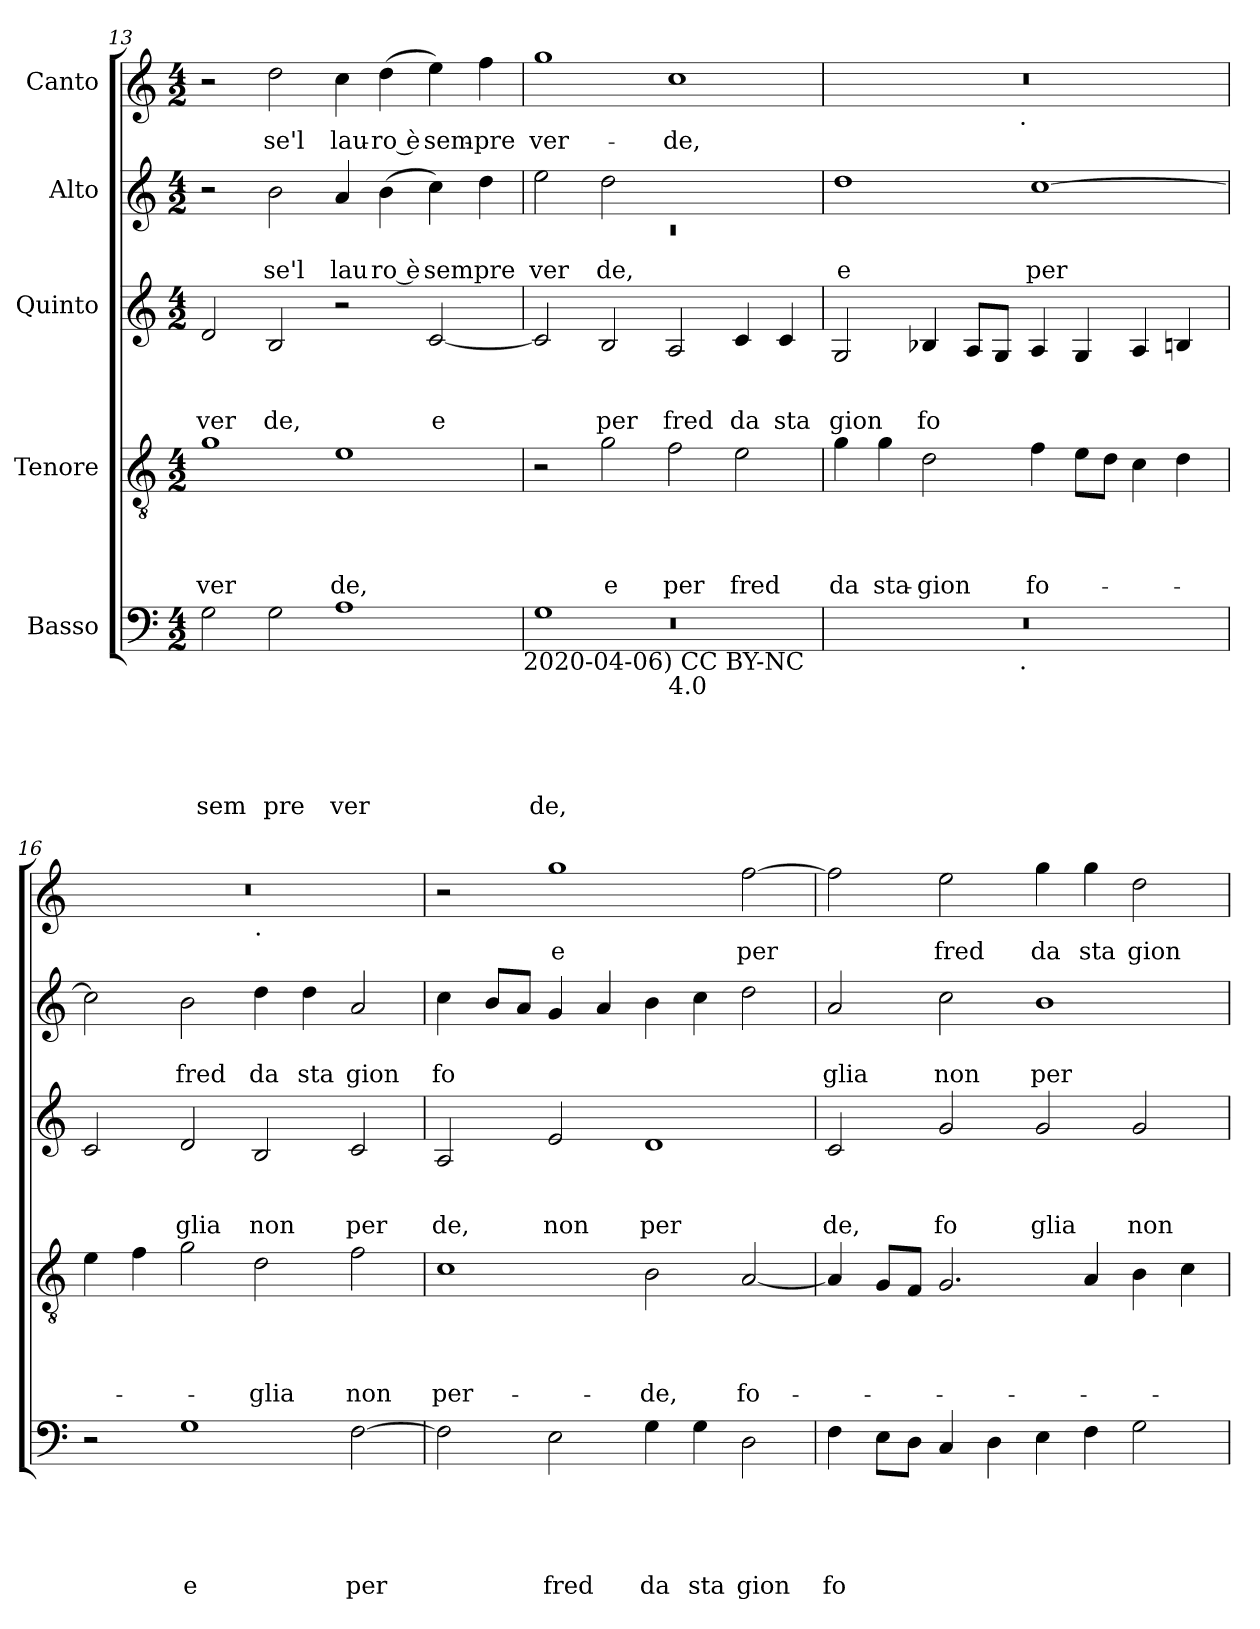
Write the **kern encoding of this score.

**kern	**text	**text	**text	**text	**text	**kern	**text	**text	**text	**text	**kern	**text	**text	**text	**kern	**text	**text	**kern	**text
*part5	*part5	*part5	*part5	*part5	*part5	*part4	*part4	*part4	*part4	*part4	*part3	*part3	*part3	*part3	*part2	*part2	*part2	*part1	*part1
*staff5	*staff5	*staff5	*staff5	*staff5	*staff5	*staff4	*staff4	*staff4	*staff4	*staff4	*staff3	*staff3	*staff3	*staff3	*staff2	*staff2	*staff2	*staff1	*staff1
*I"Basso	*	*	*	*	*	*I"Tenore	*	*	*	*	*I"Quinto	*	*	*	*I"Alto	*	*	*I"Canto	*
*clefF4	*	*	*	*	*	*clefGv2	*	*	*	*	*clefG2	*	*	*	*clefG2	*	*	*clefG2	*
*k[]	*	*	*	*	*	*k[]	*	*	*	*	*k[]	*	*	*	*k[]	*	*	*k[]	*
*C:	*	*	*	*	*	*C:	*	*	*	*	*C:	*	*	*	*C:	*	*	*C:	*
*M4/2	*	*	*	*	*	*M4/2	*	*	*	*	*M4/2	*	*	*	*M4/2	*	*	*M4/2	*
=13	=13	=13	=13	=13	=13	=13	=13	=13	=13	=13	=13	=13	=13	=13	=13	=13	=13	=13	=13
!	!	!	!	!	!LO:LY:b	!	!	!	!	!LO:LY:b	!	!	!	!LO:LY:b	!	!	!	!	!
2G\	.	.	.	.	sem	1g	.	.	.	ver	2d/	.	.	ver	2r	.	.	2r	.
!	!	!	!	!	!LO:LY:b	!	!	!	!	!	!	!	!	!LO:LY:b	!	!	!LO:LY:b	!	!LO:LY:b
2G\	.	.	.	.	pre	.	.	.	.	.	2B/	.	.	de,	2b\	.	se'l	2dd\	se'l
!	!	!	!	!	!LO:LY:b	!	!	!	!	!LO:LY:b	!	!	!	!	!	!	!LO:LY:b	!	!LO:LY:b
1A	.	.	.	.	ver	1e	.	.	.	de,	2r	.	.	.	4a/	.	lau	4cc\	lau-
!	!	!	!	!	!	!	!	!	!	!	!	!	!	!	!	!	!LO:LY:b:rj	!	!LO:LY:b:rj
.	.	.	.	.	.	.	.	.	.	.	.	.	.	.	(<4b\	.	ro è	(<4dd\	-ro è
!	!	!	!	!	!	!	!	!	!	!	!	!	!	!LO:LY:b	!	!	!LO:LY:b	!	!LO:LY:b
.	.	.	.	.	.	.	.	.	.	.	[<2c/	.	.	e	4cc\)	.	sem	4ee\)	sem-
!	!	!	!	!	!	!	!	!	!	!	!	!	!	!	!	!	!LO:LY:b	!	!LO:LY:b
.	.	.	.	.	.	.	.	.	.	.	.	.	.	.	4dd\	.	pre	4ff\	-pre
!LO:TX:b:t=2020-04-06) CC BY-NC	!	!	!	!	!	!	!	!	!	!	!	!	!	!	!	!	!	!	!
=14	=14	=14	=14	=14	=14	=14	=14	=14	=14	=14	=14	=14	=14	=14	=14	=14	=14	=14	=14
*^	*	*	*	*	*	*	*	*	*	*	*	*	*	*	*^	*	*	*	*
*	*^	*	*	*	*	*	*	*	*	*	*	*	*	*	*	*	*	*	*	*	*
!	!	!LO:N:vis=1	!	!	!	!	!LO:LY:b	!	!	!	!	!	!	!	!	!	!	!LO:N:vis=1	!	!LO:LY:b	!	!LO:LY:b
0ryy	1G	0r	.	.	.	.	de,	2r	.	.	.	.	2c/]	.	.	.	2ee\	0rc	.	ver	1gg	ver-
!	!	!	!	!	!	!	!	!	!	!	!	!LO:LY:b	!	!	!	!LO:LY:b	!	!	!	!LO:LY:b	!	!
.	.	.	.	.	.	.	.	2g\	.	.	.	e	2B/	.	.	per	2dd\	.	.	de,	.	.
!	!LO:TX:b:t=4.0	!	!	!	!	!	!	!	!	!	!	!	!	!	!	!	!	!	!	!	!	!
!	!	!	!	!	!	!	!	!	!	!	!	!LO:LY:b	!	!	!	!LO:LY:b	!	!	!	!	!	!LO:LY:b
.	1ryy	.	.	.	.	.	.	2f\	.	.	.	per	2A/	.	.	fred	1ryy	.	.	.	1cc	-de,
!	!	!	!	!	!	!	!	!	!	!	!	!LO:LY:b	!	!	!	!LO:LY:b	!	!	!	!	!	!
.	.	.	.	.	.	.	.	2e\	.	.	.	fred	4c/	.	.	da	.	.	.	.	.	.
!	!	!	!	!	!	!	!	!	!	!	!	!	!	!	!	!LO:LY:b	!	!	!	!	!	!
.	.	.	.	.	.	.	.	.	.	.	.	.	4c/	.	.	sta	.	.	.	.	.	.
*v	*v	*v	*	*	*	*	*	*	*	*	*	*	*	*	*	*	*v	*v	*	*	*	*
!!LO:PB:g=z
=15	=15	=15	=15	=15	=15	=15	=15	=15	=15	=15	=15	=15	=15	=15	=15	=15	=15	=15	=15
!	!	!	!	!	!	!	!	!	!	!LO:LY:b	!	!	!	!LO:LY:b	!	!	!LO:LY:b	!	!
*^	*	*	*	*	*	*	*	*	*	*	*	*	*	*	*	*	*	*^	*
0r	2ryy	.	.	.	.	.	4g\	.	.	.	da	2G/	.	.	gion	1dd	.	e	0r	2ryy	.
!	!	!	!	!	!	!	!	!	!	!	!LO:LY:b	!	!	!	!	!	!	!	!	!	!
.	.	.	.	.	.	.	4g\	.	.	.	sta-	.	.	.	.	.	.	.	.	.	.
!	!	!	!	!	!	!	!	!	!	!	!LO:LY:b	!	!	!	!LO:LY:b	!	!	!	!	!	!
.	4...ryy	.	.	.	.	.	2d\	.	.	.	-gion	4B-X/	.	.	fo	.	.	.	.	4...ryy	.
.	.	.	.	.	.	.	.	.	.	.	.	8A/L	.	.	.	.	.	.	.	.	.
.	.	.	.	.	.	.	.	.	.	.	.	8G/J	.	.	.	.	.	.	.	.	.
!	!	!	!	!	!	!	!	!	!	!	!	!	!	!	!	!	!	!	!	!LO:TX:b:t=.	!
!	!LO:TX:b:t=.	!	!	!	!	!	!	!	!	!	!	!	!	!	!	!	!	!	!	!	!
.	1ryy	.	.	.	.	.	.	.	.	.	.	.	.	.	.	.	.	.	.	1ryy	.
!	!	!	!	!	!	!	!	!	!	!	!LO:LY:b	!	!	!	!	!	!	!LO:LY:b	!	!	!
.	.	.	.	.	.	.	4f\	.	.	.	fo-	4A/	.	.	.	[>1cc	.	per	.	.	.
.	.	.	.	.	.	.	8e\L	.	.	.	.	4G/	.	.	.	.	.	.	.	.	.
.	.	.	.	.	.	.	8d\J	.	.	.	.	.	.	.	.	.	.	.	.	.	.
.	.	.	.	.	.	.	4c\	.	.	.	.	4A/	.	.	.	.	.	.	.	.	.
.	.	.	.	.	.	.	4d\	.	.	.	.	4Bn/	.	.	.	.	.	.	.	.	.
.	32ryy	.	.	.	.	.	.	.	.	.	.	.	.	.	.	.	.	.	.	32ryy	.
*v	*v	*	*	*	*	*	*	*	*	*	*	*	*	*	*	*	*	*	*	*	*
=16	=16	=16	=16	=16	=16	=16	=16	=16	=16	=16	=16	=16	=16	=16	=16	=16	=16	=16	=16	=16
2r	.	.	.	.	.	4e\	.	.	.	.	2c/	.	.	.	2cc\]	.	.	0r	1ryy	.
.	.	.	.	.	.	4f\	.	.	.	.	.	.	.	.	.	.	.	.	.	.
!	!	!	!	!	!LO:LY:b	!	!	!	!	!	!	!	!	!LO:LY:b	!	!	!LO:LY:b	!	!	!
1G	.	.	.	.	e	2g\	.	.	.	.	2d/	.	.	glia	2b\	.	fred	.	.	.
!	!	!	!	!	!	!	!	!	!	!	!	!	!	!	!	!	!	!	!LO:TX:b:t=.	!
!	!	!	!	!	!	!	!	!	!	!LO:LY:b	!	!	!	!LO:LY:b	!	!	!LO:LY:b	!	!	!
.	.	.	.	.	.	2d\	.	.	.	-glia	2B/	.	.	non	4dd\	.	da	.	1ryy	.
!	!	!	!	!	!	!	!	!	!	!	!	!	!	!	!	!	!LO:LY:b	!	!	!
.	.	.	.	.	.	.	.	.	.	.	.	.	.	.	4dd\	.	sta	.	.	.
!	!	!	!	!	!LO:LY:b	!	!	!	!	!LO:LY:b	!	!	!	!LO:LY:b	!	!	!LO:LY:b	!	!	!
[>2F\	.	.	.	.	per	2f\	.	.	.	non	2c/	.	.	per	2a/	.	gion	.	.	.
=17	=17	=17	=17	=17	=17	=17	=17	=17	=17	=17	=17	=17	=17	=17	=17	=17	=17	=17	=17	=17
!	!	!	!	!	!	!	!	!	!	!LO:LY:b	!	!	!	!LO:LY:b	!	!	!LO:LY:b	!	!	!
*	*	*	*	*	*	*	*	*	*	*	*	*	*	*	*	*	*	*v	*v	*
2F\]	.	.	.	.	.	1c	.	.	.	per-	2A/	.	.	de,	4cc\	.	fo	2r	.
.	.	.	.	.	.	.	.	.	.	.	.	.	.	.	8b/L	.	.	.	.
.	.	.	.	.	.	.	.	.	.	.	.	.	.	.	8a/J	.	.	.	.
!	!	!	!	!	!LO:LY:b	!	!	!	!	!	!	!	!	!LO:LY:b	!	!	!	!	!LO:LY:b
2E\	.	.	.	.	fred	.	.	.	.	.	2e/	.	.	non	4g/	.	.	1gg	e
.	.	.	.	.	.	.	.	.	.	.	.	.	.	.	4a/	.	.	.	.
!	!	!	!	!	!LO:LY:b	!	!	!	!	!LO:LY:b	!	!	!	!LO:LY:b	!	!	!	!	!
4G\	.	.	.	.	da	2B\	.	.	.	-de,	1d	.	.	per	4b\	.	.	.	.
!	!	!	!	!	!LO:LY:b	!	!	!	!	!	!	!	!	!	!	!	!	!	!
4G\	.	.	.	.	sta	.	.	.	.	.	.	.	.	.	4cc\	.	.	.	.
!	!	!	!	!	!LO:LY:b	!	!	!	!	!LO:LY:b	!	!	!	!	!	!	!	!	!LO:LY:b
2D\	.	.	.	.	gion	[<2A/	.	.	.	fo-	.	.	.	.	2dd\	.	.	[>2ff\	per
=18	=18	=18	=18	=18	=18	=18	=18	=18	=18	=18	=18	=18	=18	=18	=18	=18	=18	=18	=18
!	!	!	!	!	!LO:LY:b	!	!	!	!	!	!	!	!	!LO:LY:b	!	!	!LO:LY:b	!	!
4F\	.	.	.	.	fo	4A/]	.	.	.	.	2c/	.	.	de,	2a/	.	glia	2ff\]	.
8E\L	.	.	.	.	.	8G/L	.	.	.	.	.	.	.	.	.	.	.	.	.
8D\J	.	.	.	.	.	8F/J	.	.	.	.	.	.	.	.	.	.	.	.	.
!	!	!	!	!	!	!	!	!	!	!	!	!	!	!LO:LY:b	!	!	!LO:LY:b	!	!LO:LY:b
4C/	.	.	.	.	.	2.G/	.	.	.	.	2g/	.	.	fo	2cc\	.	non	2ee\	fred
4D\	.	.	.	.	.	.	.	.	.	.	.	.	.	.	.	.	.	.	.
!	!	!	!	!	!	!	!	!	!	!	!	!	!	!LO:LY:b	!	!	!LO:LY:b	!	!LO:LY:b
4E\	.	.	.	.	.	.	.	.	.	.	2g/	.	.	glia	1b	.	per	4gg\	da
!	!	!	!	!	!	!	!	!	!	!	!	!	!	!	!	!	!	!	!LO:LY:b
4F\	.	.	.	.	.	4A/	.	.	.	.	.	.	.	.	.	.	.	4gg\	sta
!	!	!	!	!	!	!	!	!	!	!	!	!	!	!LO:LY:b	!	!	!	!	!LO:LY:b
2G\	.	.	.	.	.	4B\	.	.	.	.	2g/	.	.	non	.	.	.	2dd\	gion
.	.	.	.	.	.	4c\	.	.	.	.	.	.	.	.	.	.	.	.	.
=	=	=	=	=	=	=	=	=	=	=	=	=	=	=	=	=	=	=	=
*-	*-	*-	*-	*-	*-	*-	*-	*-	*-	*-	*-	*-	*-	*-	*-	*-	*-	*-	*-
